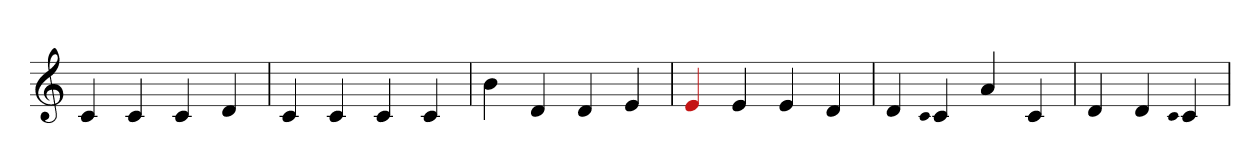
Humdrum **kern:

**kern
*part1
*staff1
*clefG2
=1
4c
4c
4c
4d
=2
4c
4c
4c
4c
=3
4b
4d
4d
4e
=4
4Re
4e
4e
4d
=5
4d
qqc
4c
4a
4c
=6
4d
4d
qqc
4c
=
*-
